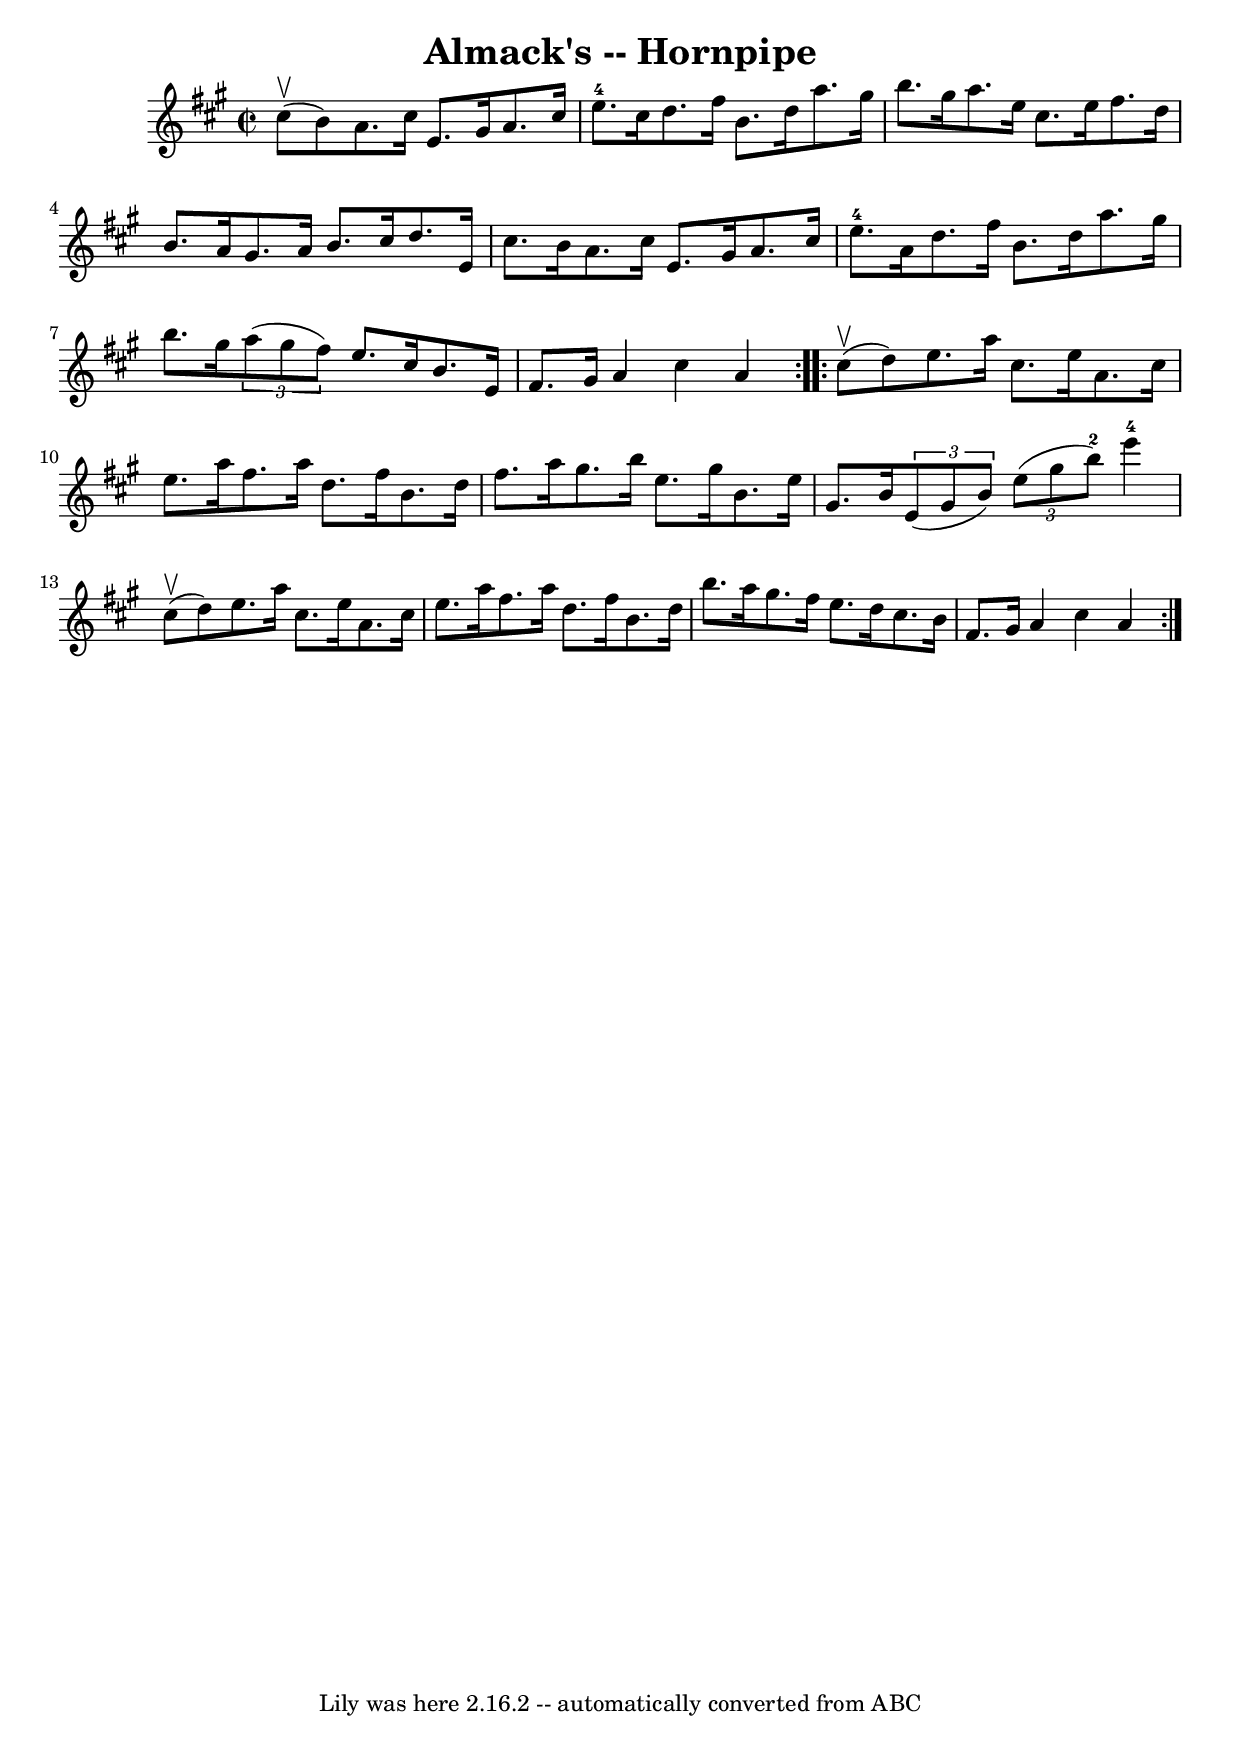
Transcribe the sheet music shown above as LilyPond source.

\version "2.16.2"
\include "Mammoth.ily"
\header {
  %% book = "Cole's 1000 Fiddle Tunes"
  crossRefNumber = "1"
  footnotes = ""
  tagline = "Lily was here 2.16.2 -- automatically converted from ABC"
  title = "Almack's -- Hornpipe"

}
voicedefault =  {



  \repeat volta 2 {

    \override Staff.TimeSignature #'style = #'C
    \time 2/2 
    \key a \major     cis''8 (^\upbow b'8)  |
    a'8.         cis''16 e'8. gis'16 a'8. cis''16 e''8.-4 cis''16   |
         d''8. fis''16 b'8. d''16 a''8. gis''16 b''8. gis''16    |
    a''8. e''16 cis''8. e''16 fis''8. d''16 b'8.         a'16   |
    gis'8. a'16 b'8. cis''16 d''8. e'16 cis''8.       b'16   |
    a'8. cis''16 e'8. gis'16 a'8. cis''16         e''8.-4 a'16   |
    d''8. fis''16 b'8. d''16 a''8.         gis''16 b''8. gis''16   |
    \times 2/3 { a''8 (gis''8    
		 fis''8)  	       } e''8. cis''16 b'8. e'16 fis'8. gis'16   |
    
    a'4 cis''4 a'4  
  }     
  \repeat volta 2 {     cis''8 (^\upbow d''8)   |
    e''8. a''16 cis''8. e''16 a'8. cis''16 e''8.         a''16   |
    fis''8. a''16 d''8. fis''16 b'8. d''16         fis''8. a''16   |
    gis''8. b''16 e''8. gis''16 b'8.         e''16 gis'8. b'16   |
    \times 2/3 { e'8 (gis'8 b'8) 
	       }   
    \times 2/3 { e''8 (gis''8 b''8-2)  	       } e'''4-4 cis''8 (^\upbow d''8)  |
    e''8. a''16 cis''8. e''16 a'8.         cis''16 e''8. a''16   |
    fis''8. a''16 d''8. fis''16         b'8. d''16 b''8. a''16   |
    gis''8. fis''16 e''8.         d''16 cis''8. b'16 fis'8. gis'16   |
    a'4 cis''4 a'4  

  }   

}

\score{
  <<

    \context Staff="default"
    {
      \voicedefault 
      
    }

  >>
  \layout {
    
  }
  \midi {
  }

}
